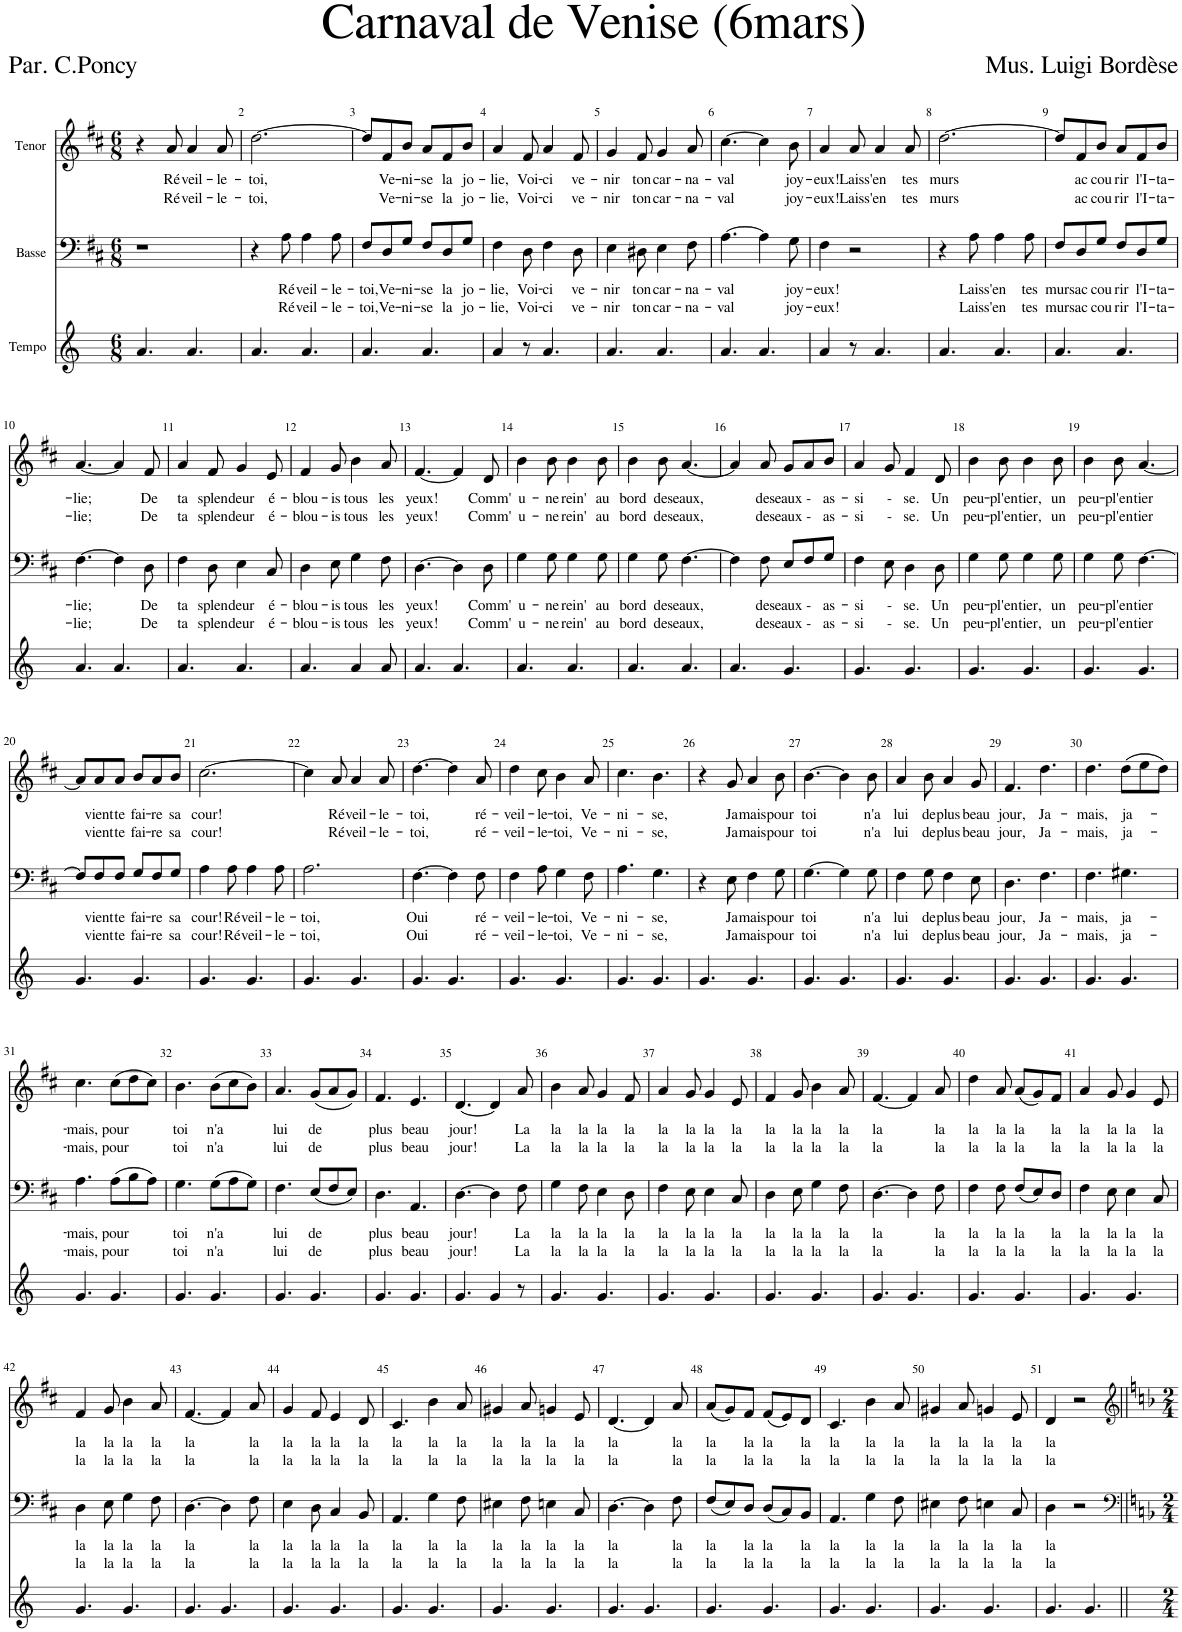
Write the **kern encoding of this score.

**kern	**kern	**text	**text	**kern	**text	**text
*part3	*part2	*part2	*part2	*part1	*part1	*part1
*staff3	*staff2	*staff2	*staff2	*staff1	*staff1	*staff1
*I"Tempo	*I"Basse	*	*	*I"Tenor	*	*
*clefG2	*clefF4	*	*	*clefG2	*	*
*	*	*	*	*Trd4c7	*	*
*k[]	*k[f#c#]	*	*	*k[f#c#]	*	*
*M6/8	*M6/8	*	*	*M6/8	*	*
=1	=1	=1	=1	=1	=1	=1
4.a/	2.r	.	.	4r	.	.
!	!	!	!	!	!LO:LY:b	!LO:LY:b
.	.	.	.	8a/	Ré-	Ré-
!	!	!	!	!	!LO:LY:b	!LO:LY:b
4.a/	.	.	.	4a/	-veil-	-veil-
!	!	!	!	!	!LO:LY:b	!LO:LY:b
.	.	.	.	8a/	-le-	-le-
=2	=2	=2	=2	=2	=2	=2
!	!	!	!	!	!LO:LY:b	!LO:LY:b
4.a/	4r	.	.	[2.dd\	-toi,	-toi,
!	!	!LO:LY:b	!LO:LY:b	!	!	!
.	8A\	Ré-	Ré-	.	.	.
!	!	!LO:LY:b	!LO:LY:b	!	!	!
4.a/	4A\	-veil-	-veil-	.	.	.
!	!	!LO:LY:b	!LO:LY:b	!	!	!
.	8A\	-le-	-le-	.	.	.
=3	=3	=3	=3	=3	=3	=3
!	!	!LO:LY:b	!LO:LY:b	!	!	!
4.a/	8F#/L	-toi,	-toi,	8dd/L]	.	.
!	!	!LO:LY:b	!LO:LY:b	!	!LO:LY:b	!LO:LY:b
.	8D/	Ve-	Ve-	8f#/	Ve-	Ve-
!	!	!LO:LY:b	!LO:LY:b	!	!LO:LY:b	!LO:LY:b
.	8G/J	-ni-	-ni-	8b/J	-ni-	-ni-
!	!	!LO:LY:b	!LO:LY:b	!	!LO:LY:b	!LO:LY:b
4.a/	8F#/L	-se	-se	8a/L	-se	-se
!	!	!LO:LY:b	!LO:LY:b	!	!LO:LY:b	!LO:LY:b
.	8D/	la	la	8f#/	la	la
!	!	!LO:LY:b	!LO:LY:b	!	!LO:LY:b	!LO:LY:b
.	8G/J	jo-	jo-	8b/J	jo-	jo-
=4	=4	=4	=4	=4	=4	=4
!	!	!LO:LY:b	!LO:LY:b	!	!LO:LY:b	!LO:LY:b
4a/	4F#\	-lie,	-lie,	4a/	-lie,	-lie,
!	!	!LO:LY:b	!LO:LY:b	!	!LO:LY:b	!LO:LY:b
8r	8D\	Voi-	Voi-	8f#/	Voi-	Voi-
!	!	!LO:LY:b	!LO:LY:b	!	!LO:LY:b	!LO:LY:b
4.a/	4F#\	-ci	-ci	4a/	-ci	-ci
!	!	!LO:LY:b	!LO:LY:b	!	!LO:LY:b	!LO:LY:b
.	8D\	ve-	ve-	8f#/	ve-	ve-
=5	=5	=5	=5	=5	=5	=5
!	!	!LO:LY:b	!LO:LY:b	!	!LO:LY:b	!LO:LY:b
4.a/	4E\	-nir	-nir	4g/	-nir	-nir
!	!	!LO:LY:b	!LO:LY:b	!	!LO:LY:b	!LO:LY:b
.	8D#X\	ton	ton	8f#/	ton	ton
!	!	!LO:LY:b	!LO:LY:b	!	!LO:LY:b	!LO:LY:b
4.a/	4E\	car-	car-	4g/	car-	car-
!	!	!LO:LY:b	!LO:LY:b	!	!LO:LY:b	!LO:LY:b
.	8F#\	-na-	-na-	8a/	-na-	-na-
=6	=6	=6	=6	=6	=6	=6
!	!	!LO:LY:b	!LO:LY:b	!	!LO:LY:b	!LO:LY:b
4.a/	[4.A\	-val	-val	[4.cc#\	-val	-val
4.a/	4A\]	.	.	4cc#\]	.	.
!	!	!LO:LY:b	!LO:LY:b	!	!LO:LY:b	!LO:LY:b
.	8G\	joy-	joy-	8b\	joy-	joy-
=7	=7	=7	=7	=7	=7	=7
!	!	!LO:LY:b	!LO:LY:b	!	!LO:LY:b	!LO:LY:b
4a/	4F#\	-eux!	-eux!	4a/	-eux!	-eux!
!	!	!	!	!	!LO:LY:b	!LO:LY:b
8r	2r	.	.	8a/	Laiss'	Laiss'
!	!	!	!	!	!LO:LY:b	!LO:LY:b
4.a/	.	.	.	4a/	en	en
!	!	!	!	!	!LO:LY:b	!LO:LY:b
.	.	.	.	8a/	tes	tes
=8	=8	=8	=8	=8	=8	=8
!	!	!	!	!	!LO:LY:b	!LO:LY:b
4.a/	4r	.	.	[2.dd\	murs	murs
!	!	!LO:LY:b	!LO:LY:b	!	!	!
.	8A\	Laiss'	Laiss'	.	.	.
!	!	!LO:LY:b	!LO:LY:b	!	!	!
4.a/	4A\	en	en	.	.	.
!	!	!LO:LY:b	!LO:LY:b	!	!	!
.	8A\	tes	tes	.	.	.
=9	=9	=9	=9	=9	=9	=9
!	!	!LO:LY:b	!LO:LY:b	!	!	!
4.a/	8F#/L	murs	murs	8dd/L]	.	.
!	!	!LO:LY:b	!LO:LY:b	!	!LO:LY:b	!LO:LY:b
.	8D/	ac-	ac-	8f#/	ac-	ac-
!	!	!LO:LY:b	!LO:LY:b	!	!LO:LY:b	!LO:LY:b
.	8G/J	-cou-	-cou-	8b/J	-cou-	-cou-
!	!	!LO:LY:b	!LO:LY:b	!	!LO:LY:b	!LO:LY:b
4.a/	8F#/L	-rir	-rir	8a/L	-rir	-rir
!	!	!LO:LY:b	!LO:LY:b	!	!LO:LY:b	!LO:LY:b
.	8D/	l'I-	l'I-	8f#/	l'I-	l'I-
!	!	!LO:LY:b	!LO:LY:b	!	!LO:LY:b	!LO:LY:b
.	8G/J	-ta-	-ta-	8b/J	-ta-	-ta-
!!LO:LB:g=z
=10	=10	=10	=10	=10	=10	=10
!	!	!LO:LY:b	!LO:LY:b	!	!LO:LY:b	!LO:LY:b
4.a/	[4.F#\	-lie;	-lie;	[4.a/	-lie;	-lie;
4.a/	4F#\]	.	.	4a/]	.	.
!	!	!LO:LY:b	!LO:LY:b	!	!LO:LY:b	!LO:LY:b
.	8D\	De	De	8f#/	De	De
=11	=11	=11	=11	=11	=11	=11
!	!	!LO:LY:b	!LO:LY:b	!	!LO:LY:b	!LO:LY:b
4.a/	4F#\	ta	ta	4a/	ta	ta
!	!	!LO:LY:b	!LO:LY:b	!	!LO:LY:b	!LO:LY:b
.	8D\	splen-	splen-	8f#/	splen-	splen-
!	!	!LO:LY:b	!LO:LY:b	!	!LO:LY:b	!LO:LY:b
4.a/	4E\	-deur	-deur	4g/	-deur	-deur
!	!	!LO:LY:b	!LO:LY:b	!	!LO:LY:b	!LO:LY:b
.	8C#/	é-	é-	8e/	é-	é-
=12	=12	=12	=12	=12	=12	=12
!	!	!LO:LY:b	!LO:LY:b	!	!LO:LY:b	!LO:LY:b
4.a/	4D\	-blou-	-blou-	4f#/	-blou-	-blou-
!	!	!LO:LY:b	!LO:LY:b	!	!LO:LY:b	!LO:LY:b
.	8E\	-is	-is	8g/	-is	-is
!	!	!LO:LY:b	!LO:LY:b	!	!LO:LY:b	!LO:LY:b
4a/	4G\	tous	tous	4b\	tous	tous
!	!	!LO:LY:b	!LO:LY:b	!	!LO:LY:b	!LO:LY:b
8a/	8F#\	les	les	8a/	les	les
=13	=13	=13	=13	=13	=13	=13
!	!	!LO:LY:b	!LO:LY:b	!	!LO:LY:b	!LO:LY:b
4.a/	[4.D\	yeux!	yeux!	[4.f#/	yeux!	yeux!
4.a/	4D\]	.	.	4f#/]	.	.
!	!	!LO:LY:b	!LO:LY:b	!	!LO:LY:b	!LO:LY:b
.	8D\	Comm'	Comm'	8d/	Comm'	Comm'
=14	=14	=14	=14	=14	=14	=14
!	!	!LO:LY:b	!LO:LY:b	!	!LO:LY:b	!LO:LY:b
4.a/	4G\	u-	u-	4b\	u-	u-
!	!	!LO:LY:b	!LO:LY:b	!	!LO:LY:b	!LO:LY:b
.	8G\	-ne	-ne	8b\	-ne	-ne
!	!	!LO:LY:b	!LO:LY:b	!	!LO:LY:b	!LO:LY:b
4.a/	4G\	rein'	rein'	4b\	rein'	rein'
!	!	!LO:LY:b	!LO:LY:b	!	!LO:LY:b	!LO:LY:b
.	8G\	au	au	8b\	au	au
=15	=15	=15	=15	=15	=15	=15
!	!	!LO:LY:b	!LO:LY:b	!	!LO:LY:b	!LO:LY:b
4.a/	4G\	bord	bord	4b\	bord	bord
!	!	!LO:LY:b	!LO:LY:b	!	!LO:LY:b	!LO:LY:b
.	8G\	des	des	8b\	des	des
!	!	!LO:LY:b	!LO:LY:b	!	!LO:LY:b	!LO:LY:b
4.a/	[4.F#\	eaux,	eaux,	[4.a/	eaux,	eaux,
=16	=16	=16	=16	=16	=16	=16
4.a/	4F#\]	.	.	4a/]	.	.
!	!	!LO:LY:b	!LO:LY:b	!	!LO:LY:b	!LO:LY:b
.	8F#\	des	des	8a/	des	des
!	!	!LO:LY:b	!LO:LY:b	!	!LO:LY:b	!LO:LY:b
4.g/	8E/L	eaux	eaux	8g/L	eaux	eaux
!	!	!LO:LY:b	!LO:LY:b	!	!LO:LY:b	!LO:LY:b
.	8F#/	-	-	8a/	-	-
!	!	!LO:LY:b	!LO:LY:b	!	!LO:LY:b	!LO:LY:b
.	8G/J	as-	as-	8b/J	as-	as-
=17	=17	=17	=17	=17	=17	=17
!	!	!LO:LY:b	!LO:LY:b	!	!LO:LY:b	!LO:LY:b
4.g/	4F#\	-si	-si	4a/	-si	-si
!	!	!LO:LY:b	!LO:LY:b	!	!LO:LY:b	!LO:LY:b
.	8E\	-	-	8g/	-	-
!	!	!LO:LY:b	!LO:LY:b	!	!LO:LY:b	!LO:LY:b
4.g/	4D\	se.	se.	4f#/	se.	se.
!	!	!LO:LY:b	!LO:LY:b	!	!LO:LY:b	!LO:LY:b
.	8D\	Un	Un	8d/	Un	Un
=18	=18	=18	=18	=18	=18	=18
!	!	!LO:LY:b	!LO:LY:b	!	!LO:LY:b	!LO:LY:b
4.g/	4G\	peu-	peu-	4b\	peu-	peu-
!	!	!LO:LY:b	!LO:LY:b	!	!LO:LY:b	!LO:LY:b
.	8G\	-pl'en-	-pl'en-	8b\	-pl'en-	-pl'en-
!	!	!LO:LY:b	!LO:LY:b	!	!LO:LY:b	!LO:LY:b
4.g/	4G\	-tier,	-tier,	4b\	-tier,	-tier,
!	!	!LO:LY:b	!LO:LY:b	!	!LO:LY:b	!LO:LY:b
.	8G\	un	un	8b\	un	un
=19	=19	=19	=19	=19	=19	=19
!	!	!LO:LY:b	!LO:LY:b	!	!LO:LY:b	!LO:LY:b
4.g/	4G\	peu-	peu-	4b\	peu-	peu-
!	!	!LO:LY:b	!LO:LY:b	!	!LO:LY:b	!LO:LY:b
.	8G\	-pl'en-	-pl'en-	8b\	-pl'en-	-pl'en-
!	!	!LO:LY:b	!LO:LY:b	!	!LO:LY:b	!LO:LY:b
4.g/	[4.F#\	-tier	-tier	[4.a/	-tier	-tier
!!LO:LB:g=z
=20	=20	=20	=20	=20	=20	=20
4.g/	8F#/L]	.	.	8a/L]	.	.
!	!	!LO:LY:b	!LO:LY:b	!	!LO:LY:b	!LO:LY:b
.	8F#/	vient	vient	8a/	vient	vient
!	!	!LO:LY:b	!LO:LY:b	!	!LO:LY:b	!LO:LY:b
.	8F#/J	te	te	8a/J	te	te
!	!	!LO:LY:b	!LO:LY:b	!	!LO:LY:b	!LO:LY:b
4.g/	8G/L	fai-	fai-	8b/L	fai-	fai-
!	!	!LO:LY:b	!LO:LY:b	!	!LO:LY:b	!LO:LY:b
.	8F#/	-re	-re	8a/	-re	-re
!	!	!LO:LY:b	!LO:LY:b	!	!LO:LY:b	!LO:LY:b
.	8G/J	sa	sa	8b/J	sa	sa
=21	=21	=21	=21	=21	=21	=21
!	!	!LO:LY:b	!LO:LY:b	!	!LO:LY:b	!LO:LY:b
4.g/	4A\	cour!	cour!	[2.cc#\	cour!	cour!
!	!	!LO:LY:b	!LO:LY:b	!	!	!
.	8A\	Ré-	Ré-	.	.	.
!	!	!LO:LY:b	!LO:LY:b	!	!	!
4.g/	4A\	-veil-	-veil-	.	.	.
!	!	!LO:LY:b	!LO:LY:b	!	!	!
.	8A\	-le-	-le-	.	.	.
=22	=22	=22	=22	=22	=22	=22
!	!	!LO:LY:b	!LO:LY:b	!	!	!
4.g/	2.A\	-toi,	-toi,	4cc#\]	.	.
!	!	!	!	!	!LO:LY:b	!LO:LY:b
.	.	.	.	8a/	Ré-	Ré-
!	!	!	!	!	!LO:LY:b	!LO:LY:b
4.g/	.	.	.	4a/	-veil-	-veil-
!	!	!	!	!	!LO:LY:b	!LO:LY:b
.	.	.	.	8a/	-le-	-le-
=23	=23	=23	=23	=23	=23	=23
!	!	!LO:LY:b	!LO:LY:b	!	!LO:LY:b	!LO:LY:b
4.g/	[4.F#\	Oui	Oui	[4.dd\	-toi,	-toi,
4.g/	4F#\]	.	.	4dd\]	.	.
!	!	!LO:LY:b	!LO:LY:b	!	!LO:LY:b	!LO:LY:b
.	8F#\	ré-	ré-	8a/	ré-	ré-
=24	=24	=24	=24	=24	=24	=24
!	!	!LO:LY:b	!LO:LY:b	!	!LO:LY:b	!LO:LY:b
4.g/	4F#\	-veil-	-veil-	4dd\	-veil-	-veil-
!	!	!LO:LY:b	!LO:LY:b	!	!LO:LY:b	!LO:LY:b
.	8A\	-le-	-le-	8cc#\	-le-	-le-
!	!	!LO:LY:b	!LO:LY:b	!	!LO:LY:b	!LO:LY:b
4.g/	4G\	-toi,	-toi,	4b\	-toi,	-toi,
!	!	!LO:LY:b	!LO:LY:b	!	!LO:LY:b	!LO:LY:b
.	8F#\	Ve-	Ve-	8a/	Ve-	Ve-
=25	=25	=25	=25	=25	=25	=25
!	!	!LO:LY:b	!LO:LY:b	!	!LO:LY:b	!LO:LY:b
4.g/	4.A\	-ni-	-ni-	4.cc#\	-ni-	-ni-
!	!	!LO:LY:b	!LO:LY:b	!	!LO:LY:b	!LO:LY:b
4.g/	4.G\	-se,	-se,	4.b\	-se,	-se,
=26	=26	=26	=26	=26	=26	=26
4.g/	4r	.	.	4r	.	.
!	!	!LO:LY:b	!LO:LY:b	!	!LO:LY:b	!LO:LY:b
.	8E\	Ja-	Ja-	8g/	Ja-	Ja-
!	!	!LO:LY:b	!LO:LY:b	!	!LO:LY:b	!LO:LY:b
4.g/	4F#\	-mais	-mais	4a/	-mais	-mais
!	!	!LO:LY:b	!LO:LY:b	!	!LO:LY:b	!LO:LY:b
.	8G\	pour	pour	8b\	pour	pour
=27	=27	=27	=27	=27	=27	=27
!	!	!LO:LY:b	!LO:LY:b	!	!LO:LY:b	!LO:LY:b
4.g/	[4.G\	toi	toi	[4.b\	toi	toi
4.g/	4G\]	.	.	4b\]	.	.
!	!	!LO:LY:b	!LO:LY:b	!	!LO:LY:b	!LO:LY:b
.	8G\	n'a	n'a	8b\	n'a	n'a
=28	=28	=28	=28	=28	=28	=28
!	!	!LO:LY:b	!LO:LY:b	!	!LO:LY:b	!LO:LY:b
4.g/	4F#\	lui	lui	4a/	lui	lui
!	!	!LO:LY:b	!LO:LY:b	!	!LO:LY:b	!LO:LY:b
.	8G\	de	de	8b\	de	de
!	!	!LO:LY:b	!LO:LY:b	!	!LO:LY:b	!LO:LY:b
4.g/	4F#\	plus	plus	4a/	plus	plus
!	!	!LO:LY:b	!LO:LY:b	!	!LO:LY:b	!LO:LY:b
.	8E\	beau	beau	8g/	beau	beau
=29	=29	=29	=29	=29	=29	=29
!	!	!LO:LY:b	!LO:LY:b	!	!LO:LY:b	!LO:LY:b
4.g/	4.D\	jour,	jour,	4.f#/	jour,	jour,
!	!	!LO:LY:b	!LO:LY:b	!	!LO:LY:b	!LO:LY:b
4.g/	4.F#\	Ja-	Ja-	4.dd\	Ja-	Ja-
=30	=30	=30	=30	=30	=30	=30
!	!	!LO:LY:b	!LO:LY:b	!	!LO:LY:b	!LO:LY:b
4.g/	4.F#\	-mais,	-mais,	4.dd\	-mais,	-mais,
!	!	!LO:LY:b	!LO:LY:b	!	!LO:LY:b	!LO:LY:b
4.g/	4.G#X\	ja-	ja-	(8dd\L	ja-	ja-
.	.	.	.	8ee\	.	.
.	.	.	.	8dd\J)	.	.
!!LO:LB:g=z
=31	=31	=31	=31	=31	=31	=31
!	!	!LO:LY:b	!LO:LY:b	!	!LO:LY:b	!LO:LY:b
4.g/	4.A\	-mais,	-mais,	4.cc#\	-mais,	-mais,
!	!	!LO:LY:b	!LO:LY:b	!	!LO:LY:b	!LO:LY:b
4.g/	(8A\L	pour	pour	(8cc#\L	pour	pour
.	8B\	.	.	8dd\	.	.
.	8A\J)	.	.	8cc#\J)	.	.
=32	=32	=32	=32	=32	=32	=32
!	!	!LO:LY:b	!LO:LY:b	!	!LO:LY:b	!LO:LY:b
4.g/	4.G\	toi	toi	4.b\	toi	toi
!	!	!LO:LY:b	!LO:LY:b	!	!LO:LY:b	!LO:LY:b
4.g/	(8G\L	n'a	n'a	(8b\L	n'a	n'a
.	8A\	.	.	8cc#\	.	.
.	8G\J)	.	.	8b\J)	.	.
=33	=33	=33	=33	=33	=33	=33
!	!	!LO:LY:b	!LO:LY:b	!	!LO:LY:b	!LO:LY:b
4.g/	4.F#\	lui	lui	4.a/	lui	lui
!	!	!LO:LY:b	!LO:LY:b	!	!LO:LY:b	!LO:LY:b
4.g/	(8E/L	de	de	(8g/L	de	de
.	8F#/	.	.	8a/	.	.
.	8E/J)	.	.	8g/J)	.	.
=34	=34	=34	=34	=34	=34	=34
!	!	!LO:LY:b	!LO:LY:b	!	!LO:LY:b	!LO:LY:b
4.g/	4.D\	plus	plus	4.f#/	plus	plus
!	!	!LO:LY:b	!LO:LY:b	!	!LO:LY:b	!LO:LY:b
4.g/	4.AA/	beau	beau	4.e/	beau	beau
=35	=35	=35	=35	=35	=35	=35
!	!	!LO:LY:b	!LO:LY:b	!	!LO:LY:b	!LO:LY:b
4.g/	[4.D\	jour!	jour!	[4.d/	jour!	jour!
4g/	4D\]	.	.	4d/]	.	.
!	!	!LO:LY:b	!LO:LY:b	!	!LO:LY:b	!LO:LY:b
8r	8F#\	La	La	8a/	La	La
=36	=36	=36	=36	=36	=36	=36
!	!	!LO:LY:b	!LO:LY:b	!	!LO:LY:b	!LO:LY:b
4.g/	4G\	la	la	4b\	la	la
!	!	!LO:LY:b	!LO:LY:b	!	!LO:LY:b	!LO:LY:b
.	8F#\	la	la	8a/	la	la
!	!	!LO:LY:b	!LO:LY:b	!	!LO:LY:b	!LO:LY:b
4.g/	4E\	la	la	4g/	la	la
!	!	!LO:LY:b	!LO:LY:b	!	!LO:LY:b	!LO:LY:b
.	8D\	la	la	8f#/	la	la
=37	=37	=37	=37	=37	=37	=37
!	!	!LO:LY:b	!LO:LY:b	!	!LO:LY:b	!LO:LY:b
4.g/	4F#\	la	la	4a/	la	la
!	!	!LO:LY:b	!LO:LY:b	!	!LO:LY:b	!LO:LY:b
.	8E\	la	la	8g/	la	la
!	!	!LO:LY:b	!LO:LY:b	!	!LO:LY:b	!LO:LY:b
4.g/	4E\	la	la	4g/	la	la
!	!	!LO:LY:b	!LO:LY:b	!	!LO:LY:b	!LO:LY:b
.	8C#/	la	la	8e/	la	la
=38	=38	=38	=38	=38	=38	=38
!	!	!LO:LY:b	!LO:LY:b	!	!LO:LY:b	!LO:LY:b
4.g/	4D\	la	la	4f#/	la	la
!	!	!LO:LY:b	!LO:LY:b	!	!LO:LY:b	!LO:LY:b
.	8E\	la	la	8g/	la	la
!	!	!LO:LY:b	!LO:LY:b	!	!LO:LY:b	!LO:LY:b
4.g/	4G\	la	la	4b\	la	la
!	!	!LO:LY:b	!LO:LY:b	!	!LO:LY:b	!LO:LY:b
.	8F#\	la	la	8a/	la	la
=39	=39	=39	=39	=39	=39	=39
!	!	!LO:LY:b	!LO:LY:b	!	!LO:LY:b	!LO:LY:b
4.g/	[4.D\	la	la	[4.f#/	la	la
4.g/	4D\]	.	.	4f#/]	.	.
!	!	!LO:LY:b	!LO:LY:b	!	!LO:LY:b	!LO:LY:b
.	8F#\	la	la	8a/	la	la
=40	=40	=40	=40	=40	=40	=40
!	!	!LO:LY:b	!LO:LY:b	!	!LO:LY:b	!LO:LY:b
4.g/	4F#\	la	la	4dd\	la	la
!	!	!LO:LY:b	!LO:LY:b	!	!LO:LY:b	!LO:LY:b
.	8F#\	la	la	8a/	la	la
!	!	!LO:LY:b	!LO:LY:b	!	!LO:LY:b	!LO:LY:b
4.g/	(8F#/L	la	la	(8a/L	la	la
.	8E/)	.	.	8g/)	.	.
!	!	!LO:LY:b	!LO:LY:b	!	!LO:LY:b	!LO:LY:b
.	8D/J	la	la	8f#/J	la	la
=41	=41	=41	=41	=41	=41	=41
!	!	!LO:LY:b	!LO:LY:b	!	!LO:LY:b	!LO:LY:b
4.g/	4F#\	la	la	4a/	la	la
!	!	!LO:LY:b	!LO:LY:b	!	!LO:LY:b	!LO:LY:b
.	8E\	la	la	8g/	la	la
!	!	!LO:LY:b	!LO:LY:b	!	!LO:LY:b	!LO:LY:b
4.g/	4E\	la	la	4g/	la	la
!	!	!LO:LY:b	!LO:LY:b	!	!LO:LY:b	!LO:LY:b
.	8C#/	la	la	8e/	la	la
!!LO:LB:g=z
=42	=42	=42	=42	=42	=42	=42
!	!	!LO:LY:b	!LO:LY:b	!	!LO:LY:b	!LO:LY:b
4.g/	4D\	la	la	4f#/	la	la
!	!	!LO:LY:b	!LO:LY:b	!	!LO:LY:b	!LO:LY:b
.	8E\	la	la	8g/	la	la
!	!	!LO:LY:b	!LO:LY:b	!	!LO:LY:b	!LO:LY:b
4.g/	4G\	la	la	4b\	la	la
!	!	!LO:LY:b	!LO:LY:b	!	!LO:LY:b	!LO:LY:b
.	8F#\	la	la	8a/	la	la
=43	=43	=43	=43	=43	=43	=43
!	!	!LO:LY:b	!LO:LY:b	!	!LO:LY:b	!LO:LY:b
4.g/	[4.D\	la	la	[4.f#/	la	la
4.g/	4D\]	.	.	4f#/]	.	.
!	!	!LO:LY:b	!LO:LY:b	!	!LO:LY:b	!LO:LY:b
.	8F#\	la	la	8a/	la	la
=44	=44	=44	=44	=44	=44	=44
!	!	!LO:LY:b	!LO:LY:b	!	!LO:LY:b	!LO:LY:b
4.g/	4E\	la	la	4g/	la	la
!	!	!LO:LY:b	!LO:LY:b	!	!LO:LY:b	!LO:LY:b
.	8D\	la	la	8f#/	la	la
!	!	!LO:LY:b	!LO:LY:b	!	!LO:LY:b	!LO:LY:b
4.g/	4C#/	la	la	4e/	la	la
!	!	!LO:LY:b	!LO:LY:b	!	!LO:LY:b	!LO:LY:b
.	8BB/	la	la	8d/	la	la
=45	=45	=45	=45	=45	=45	=45
!	!	!LO:LY:b	!LO:LY:b	!	!LO:LY:b	!LO:LY:b
4.g/	4.AA/	la	la	4.c#/	la	la
!	!	!LO:LY:b	!LO:LY:b	!	!LO:LY:b	!LO:LY:b
4.g/	4G\	la	la	4b\	la	la
!	!	!LO:LY:b	!LO:LY:b	!	!LO:LY:b	!LO:LY:b
.	8F#\	la	la	8a/	la	la
=46	=46	=46	=46	=46	=46	=46
!	!	!LO:LY:b	!LO:LY:b	!	!LO:LY:b	!LO:LY:b
4.g/	4E#X\	la	la	4g#X/	la	la
!	!	!LO:LY:b	!LO:LY:b	!	!LO:LY:b	!LO:LY:b
.	8F#\	la	la	8a/	la	la
!	!	!LO:LY:b	!LO:LY:b	!	!LO:LY:b	!LO:LY:b
4.g/	4En\	la	la	4gn/	la	la
!	!	!LO:LY:b	!LO:LY:b	!	!LO:LY:b	!LO:LY:b
.	8C#/	la	la	8e/	la	la
=47	=47	=47	=47	=47	=47	=47
!	!	!LO:LY:b	!LO:LY:b	!	!LO:LY:b	!LO:LY:b
4.g/	[4.D\	la	la	[4.d/	la	la
4.g/	4D\]	.	.	4d/]	.	.
!	!	!LO:LY:b	!LO:LY:b	!	!LO:LY:b	!LO:LY:b
.	8F#\	la	la	8a/	la	la
=48	=48	=48	=48	=48	=48	=48
!	!	!LO:LY:b	!LO:LY:b	!	!LO:LY:b	!LO:LY:b
4.g/	(8F#/L	la	la	(8a/L	la	la
.	8E/)	.	.	8g/)	.	.
!	!	!LO:LY:b	!LO:LY:b	!	!LO:LY:b	!LO:LY:b
.	8D/J	la	la	8f#/J	la	la
!	!	!LO:LY:b	!LO:LY:b	!	!LO:LY:b	!LO:LY:b
4.g/	(8D/L	la	la	(8f#/L	la	la
.	8C#/)	.	.	8e/)	.	.
!	!	!LO:LY:b	!LO:LY:b	!	!LO:LY:b	!LO:LY:b
.	8BB/J	la	la	8d/J	la	la
=49	=49	=49	=49	=49	=49	=49
!	!	!LO:LY:b	!LO:LY:b	!	!LO:LY:b	!LO:LY:b
4.g/	4.AA/	la	la	4.c#/	la	la
!	!	!LO:LY:b	!LO:LY:b	!	!LO:LY:b	!LO:LY:b
4.g/	4G\	la	la	4b\	la	la
!	!	!LO:LY:b	!LO:LY:b	!	!LO:LY:b	!LO:LY:b
.	8F#\	la	la	8a/	la	la
=50	=50	=50	=50	=50	=50	=50
!	!	!LO:LY:b	!LO:LY:b	!	!LO:LY:b	!LO:LY:b
4.g/	4E#X\	la	la	4g#X/	la	la
!	!	!LO:LY:b	!LO:LY:b	!	!LO:LY:b	!LO:LY:b
.	8F#\	la	la	8a/	la	la
!	!	!LO:LY:b	!LO:LY:b	!	!LO:LY:b	!LO:LY:b
4.g/	4En\	la	la	4gn/	la	la
!	!	!LO:LY:b	!LO:LY:b	!	!LO:LY:b	!LO:LY:b
.	8C#/	la	la	8e/	la	la
=51	=51	=51	=51	=51	=51	=51
!	!	!LO:LY:b	!LO:LY:b	!	!LO:LY:b	!LO:LY:b
4.g/	4D\	la	la	4d/	la	la
.	2r	.	.	2r	.	.
4.g/	.	.	.	.	.	.
=||	=||	=||	=||	=||	=||	=||
*-	*-	*-	*-	*-	*-	*-
